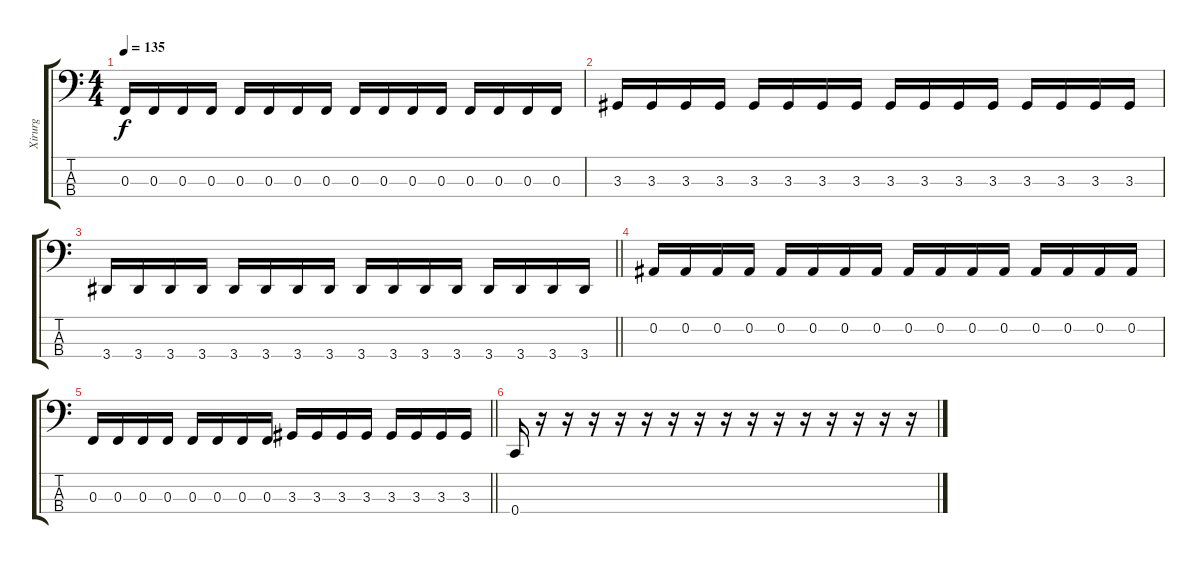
\track ("Xirurg" "Xirurg") {instrument slapbass1}
\staff {score tabs}
\tuning (Eb2 Bb1 F1 C1) {hide}
\ts (4 4)
\tempo 135
\clef f4
\ks c
0.3.16{dy f} 0.3.16 0.3.16 0.3.16 0.3.16 0.3.16 0.3.16 0.3.16 0.3.16 0.3.16 0.3.16 0.3.16 0.3.16 0.3.16 0.3.16 0.3.16 |
3.3.16 3.3.16 3.3.16 3.3.16 3.3.16 3.3.16 3.3.16 3.3.16 3.3.16 3.3.16 3.3.16 3.3.16 3.3.16 3.3.16 3.3.16 3.3.16 |
\barLineRight lightlight
3.4.16 3.4.16 3.4.16 3.4.16 3.4.16 3.4.16 3.4.16 3.4.16 3.4.16 3.4.16 3.4.16 3.4.16 3.4.16 3.4.16 3.4.16 3.4.16 |
0.2.16 0.2.16 0.2.16 0.2.16 0.2.16 0.2.16 0.2.16 0.2.16 0.2.16 0.2.16 0.2.16 0.2.16 0.2.16 0.2.16 0.2.16 0.2.16 |
\barLineRight lightlight
0.3.16 0.3.16 0.3.16 0.3.16 0.3.16 0.3.16 0.3.16 0.3.16 3.3.16 3.3.16 3.3.16 3.3.16 3.3.16 3.3.16 3.3.16 3.3.16 |
0.4.16 r.16 r.16 r.16 r.16 r.16 r.16 r.16 r.16 r.16 r.16 r.16 r.16 r.16 r.16 r.16
